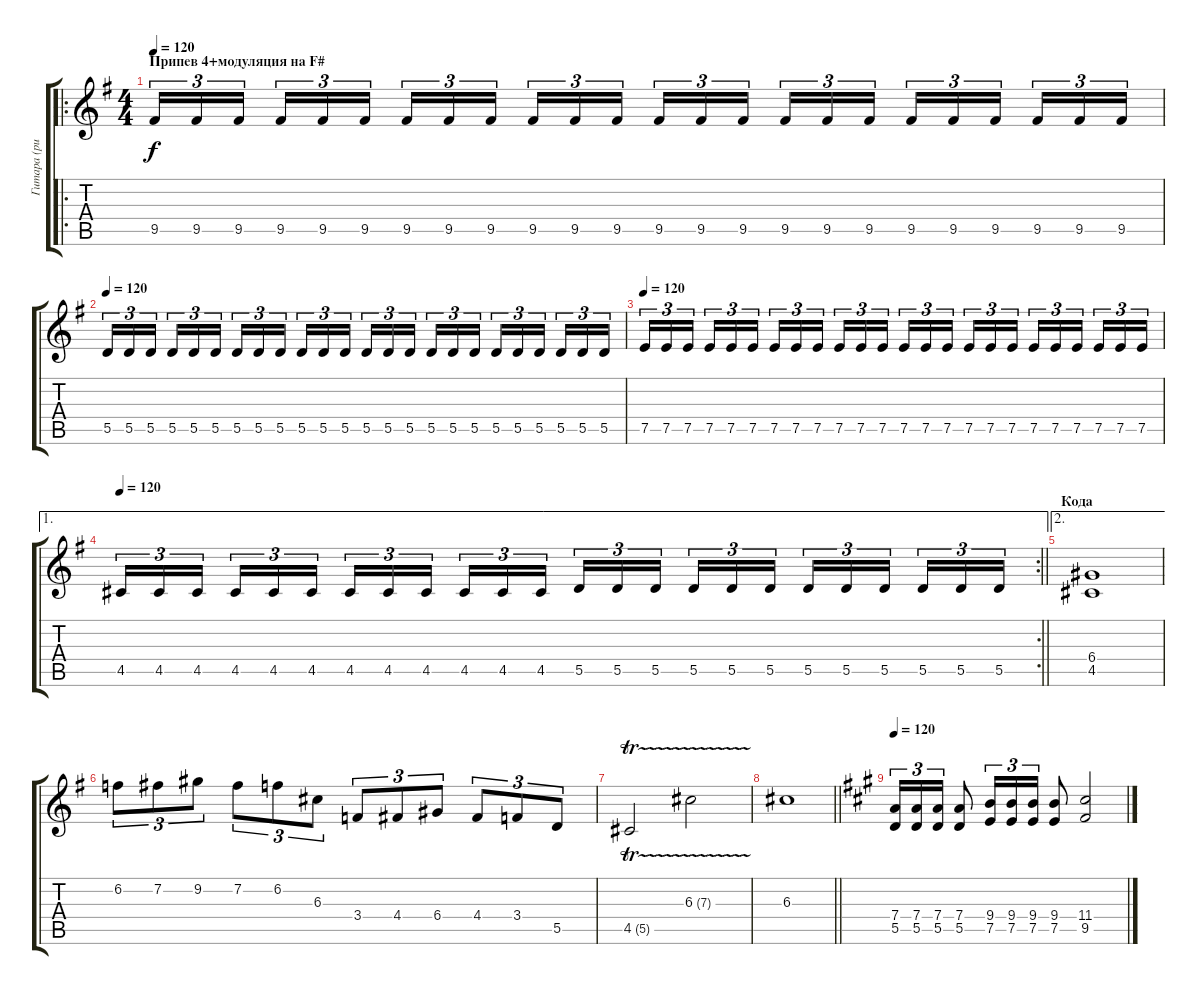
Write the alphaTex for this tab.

\track ("Гитара (ритм)" "Гитара (ри") {instrument distortionguitar}
\staff {score tabs}
\tuning (E4 B3 G3 D3 A2 E2) {hide}
\ro
\ts (4 4)
\section ("" "Припев 4+модуляция на F#")
\tempo 120
\clef g2
\ks g
9.5.16{tu (3 2) dy f} 9.5.16{tu (3 2)} 9.5.16{tu (3 2) beam splitsecondary} 9.5.16{tu (3 2)} 9.5.16{tu (3 2)} 9.5.16{tu (3 2)} 9.5.16{tu (3 2)} 9.5.16{tu (3 2)} 9.5.16{tu (3 2) beam splitsecondary} 9.5.16{tu (3 2)} 9.5.16{tu (3 2)} 9.5.16{tu (3 2)} 9.5.16{tu (3 2)} 9.5.16{tu (3 2)} 9.5.16{tu (3 2) beam splitsecondary} 9.5.16{tu (3 2)} 9.5.16{tu (3 2)} 9.5.16{tu (3 2)} 9.5.16{tu (3 2)} 9.5.16{tu (3 2)} 9.5.16{tu (3 2) beam splitsecondary} 9.5.16{tu (3 2)} 9.5.16{tu (3 2)} 9.5.16{tu (3 2)} |
\tempo 120
5.5.16{tu (3 2)} 5.5.16{tu (3 2)} 5.5.16{tu (3 2) beam splitsecondary} 5.5.16{tu (3 2)} 5.5.16{tu (3 2)} 5.5.16{tu (3 2)} 5.5.16{tu (3 2)} 5.5.16{tu (3 2)} 5.5.16{tu (3 2) beam splitsecondary} 5.5.16{tu (3 2)} 5.5.16{tu (3 2)} 5.5.16{tu (3 2)} 5.5.16{tu (3 2)} 5.5.16{tu (3 2)} 5.5.16{tu (3 2) beam splitsecondary} 5.5.16{tu (3 2)} 5.5.16{tu (3 2)} 5.5.16{tu (3 2)} 5.5.16{tu (3 2)} 5.5.16{tu (3 2)} 5.5.16{tu (3 2) beam splitsecondary} 5.5.16{tu (3 2)} 5.5.16{tu (3 2)} 5.5.16{tu (3 2)} |
\tempo 120
7.5.16{tu (3 2)} 7.5.16{tu (3 2)} 7.5.16{tu (3 2) beam splitsecondary} 7.5.16{tu (3 2)} 7.5.16{tu (3 2)} 7.5.16{tu (3 2)} 7.5.16{tu (3 2)} 7.5.16{tu (3 2)} 7.5.16{tu (3 2) beam splitsecondary} 7.5.16{tu (3 2)} 7.5.16{tu (3 2)} 7.5.16{tu (3 2)} 7.5.16{tu (3 2)} 7.5.16{tu (3 2)} 7.5.16{tu (3 2) beam splitsecondary} 7.5.16{tu (3 2)} 7.5.16{tu (3 2)} 7.5.16{tu (3 2)} 7.5.16{tu (3 2)} 7.5.16{tu (3 2)} 7.5.16{tu (3 2) beam splitsecondary} 7.5.16{tu (3 2)} 7.5.16{tu (3 2)} 7.5.16{tu (3 2)} |
\ae 1
\rc 2
\tempo 120
\barLineRight lightlight
4.5.16{tu (3 2)} 4.5.16{tu (3 2)} 4.5.16{tu (3 2) beam splitsecondary} 4.5.16{tu (3 2)} 4.5.16{tu (3 2)} 4.5.16{tu (3 2)} 4.5.16{tu (3 2)} 4.5.16{tu (3 2)} 4.5.16{tu (3 2) beam splitsecondary} 4.5.16{tu (3 2)} 4.5.16{tu (3 2)} 4.5.16{tu (3 2)} 5.5.16{tu (3 2)} 5.5.16{tu (3 2)} 5.5.16{tu (3 2) beam splitsecondary} 5.5.16{tu (3 2)} 5.5.16{tu (3 2)} 5.5.16{tu (3 2)} 5.5.16{tu (3 2)} 5.5.16{tu (3 2)} 5.5.16{tu (3 2) beam splitsecondary} 5.5.16{tu (3 2)} 5.5.16{tu (3 2)} 5.5.16{tu (3 2)} |
\ae 2
\section ("" "Кода")
(6.4 4.5).1 |
6.2.8{tu (3 2)} 7.2.8{tu (3 2)} 9.2.8{tu (3 2)} 7.2.8{tu (3 2)} 6.2.8{tu (3 2)} 6.3.8{tu (3 2)} 3.4.8{tu (3 2)} 4.4.8{tu (3 2)} 6.4.8{tu (3 2)} 4.4.8{tu (3 2)} 3.4.8{tu (3 2)} 5.5.8{tu (3 2)} |
4.5{tr (5 32)}.2 6.3{tr (7 32)}.2 |
\barLineRight lightlight
6.3.1 |
\tempo 120
\ks a
(7.4 5.5).16{tu (3 2)} (7.4 5.5).16{tu (3 2)} (7.4 5.5).16{tu (3 2)} (7.4 5.5).8 (9.4 7.5).16{tu (3 2)} (9.4 7.5).16{tu (3 2)} (9.4 7.5).16{tu (3 2)} (9.4 7.5).8 (11.4 9.5).2
